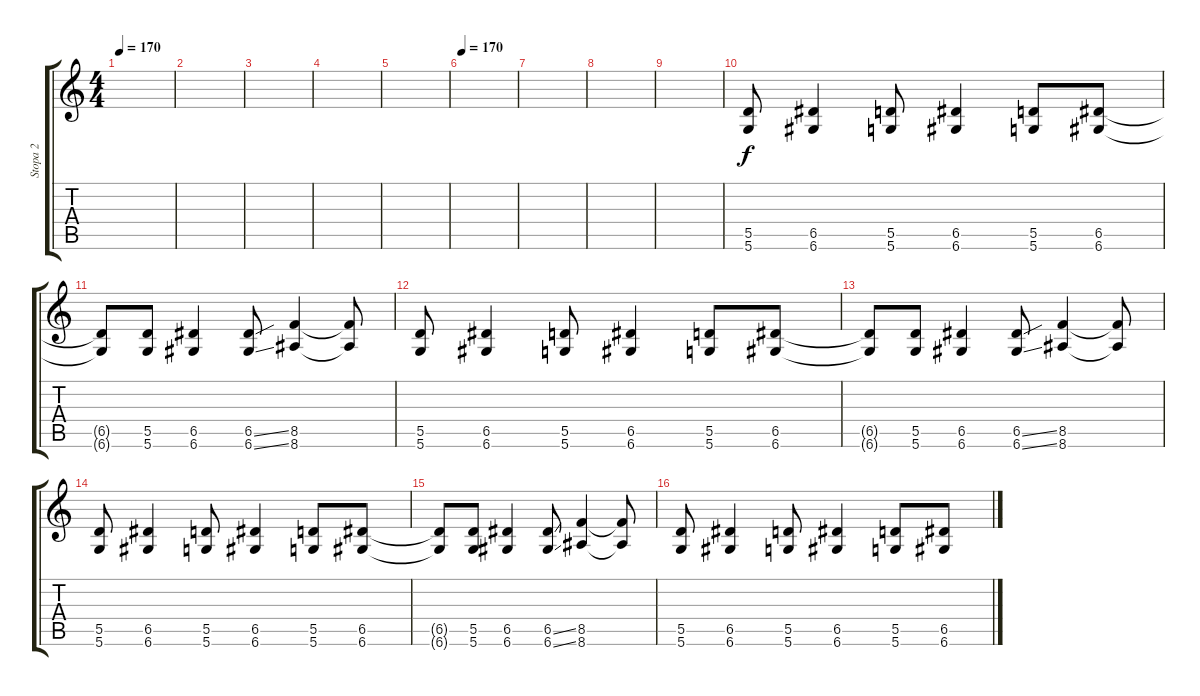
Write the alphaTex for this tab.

\track ("Stopa 2" "Stopa 2") {instrument electricbassfinger}
\staff {score tabs}
\tuning (E4 B3 G3 D3 A2 D2) {hide}
\ts (4 4)
\tempo 170
\tempo 100
\tempo 170
\clef g2
\ks c
|
|
|
|
|
\tempo 170
|
|
|
|
(5.5 5.6).8 (6.5 6.6).4 (5.5 5.6).8 (6.5 6.6).4 (5.5 5.6).8 (6.5 6.6).8 |
(6.5{t} 6.6{t}).8 (5.5 5.6).8 (6.5 6.6).4 (6.5{ss} 6.6{ss}).8 (8.5 8.6).4 (8.5{t} 8.6{t}).8 |
(5.5 5.6).8 (6.5 6.6).4 (5.5 5.6).8 (6.5 6.6).4 (5.5 5.6).8 (6.5 6.6).8 |
(6.5{t} 6.6{t}).8 (5.5 5.6).8 (6.5 6.6).4 (6.5{ss} 6.6{ss}).8 (8.5 8.6).4 (8.5{t} 8.6{t}).8 |
(5.5 5.6).8 (6.5 6.6).4 (5.5 5.6).8 (6.5 6.6).4 (5.5 5.6).8 (6.5 6.6).8 |
(6.5{t} 6.6{t}).8 (5.5 5.6).8 (6.5 6.6).4 (6.5{ss} 6.6{ss}).8 (8.5 8.6).4 (8.5{t} 8.6{t}).8 |
(5.5 5.6).8 (6.5 6.6).4 (5.5 5.6).8 (6.5 6.6).4 (5.5 5.6).8 (6.5 6.6).8
